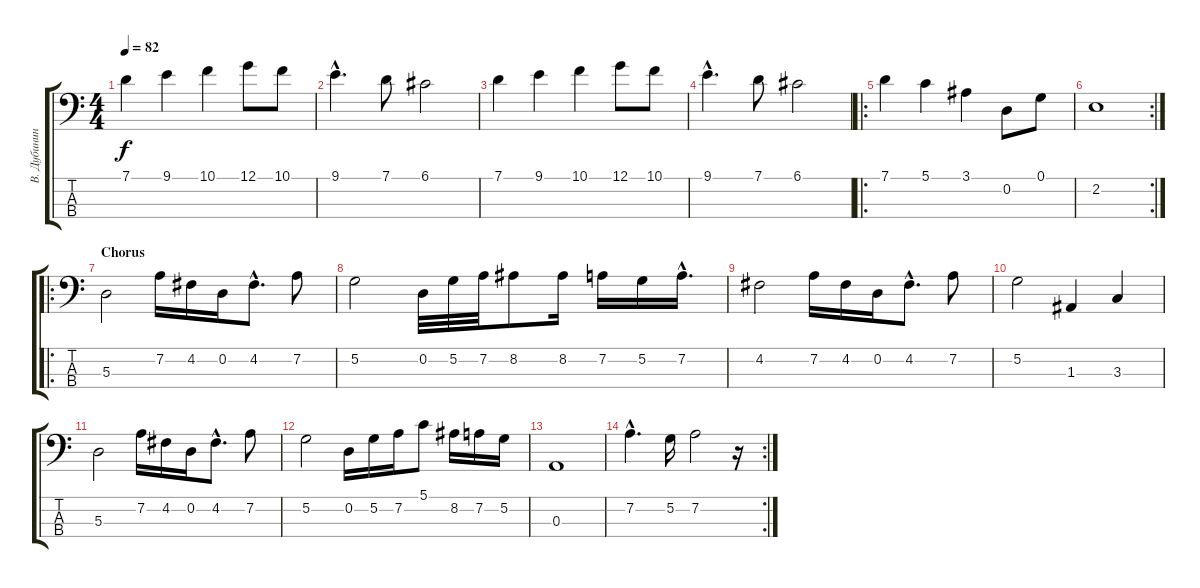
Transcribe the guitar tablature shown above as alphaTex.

\track ("В. Дубинин" "В. Дубинин") {instrument electricbassfinger}
\staff {score tabs}
\tuning (G2 D2 A1 E1) {hide}
\ts (4 4)
\tempo 82
\clef f4
\ks c
7.1.4{dy f} 9.1.4 10.1.4 12.1.8 10.1.8 |
9.1{hac}.4{d} 7.1.8 6.1.2 |
7.1.4 9.1.4 10.1.4 12.1.8 10.1.8 |
9.1{hac}.4{d} 7.1.8 6.1.2 |
\ro
7.1.4 5.1.4 3.1.4 0.2.8 0.1.8 |
\rc 2
\section ("" "")
2.2.1 |
\ro
\section ("" "Chorus")
5.3.2 7.2.16 4.2.16 0.2.16 4.2{hac}.8{d} 7.2.8 |
5.2.2 0.2.32 5.2.32 7.2.32 8.2.8 8.2.16 7.2.16 5.2.16 7.2{hac}.16{d} |
4.2.2 7.2.16 4.2.16 0.2.16 4.2{hac}.8{d} 7.2.8 |
5.2.2 1.3.4 3.3.4 |
5.3.2 7.2.16 4.2.16 0.2.16 4.2{hac}.8{d} 7.2.8 |
5.2.2 0.2.16 5.2.16 7.2.16 5.1.8 8.2.16 7.2.16 5.2.16 |
0.3.1 |
\rc 2
7.2{hac}.4{d} 5.2.16 7.2.2 r.16
